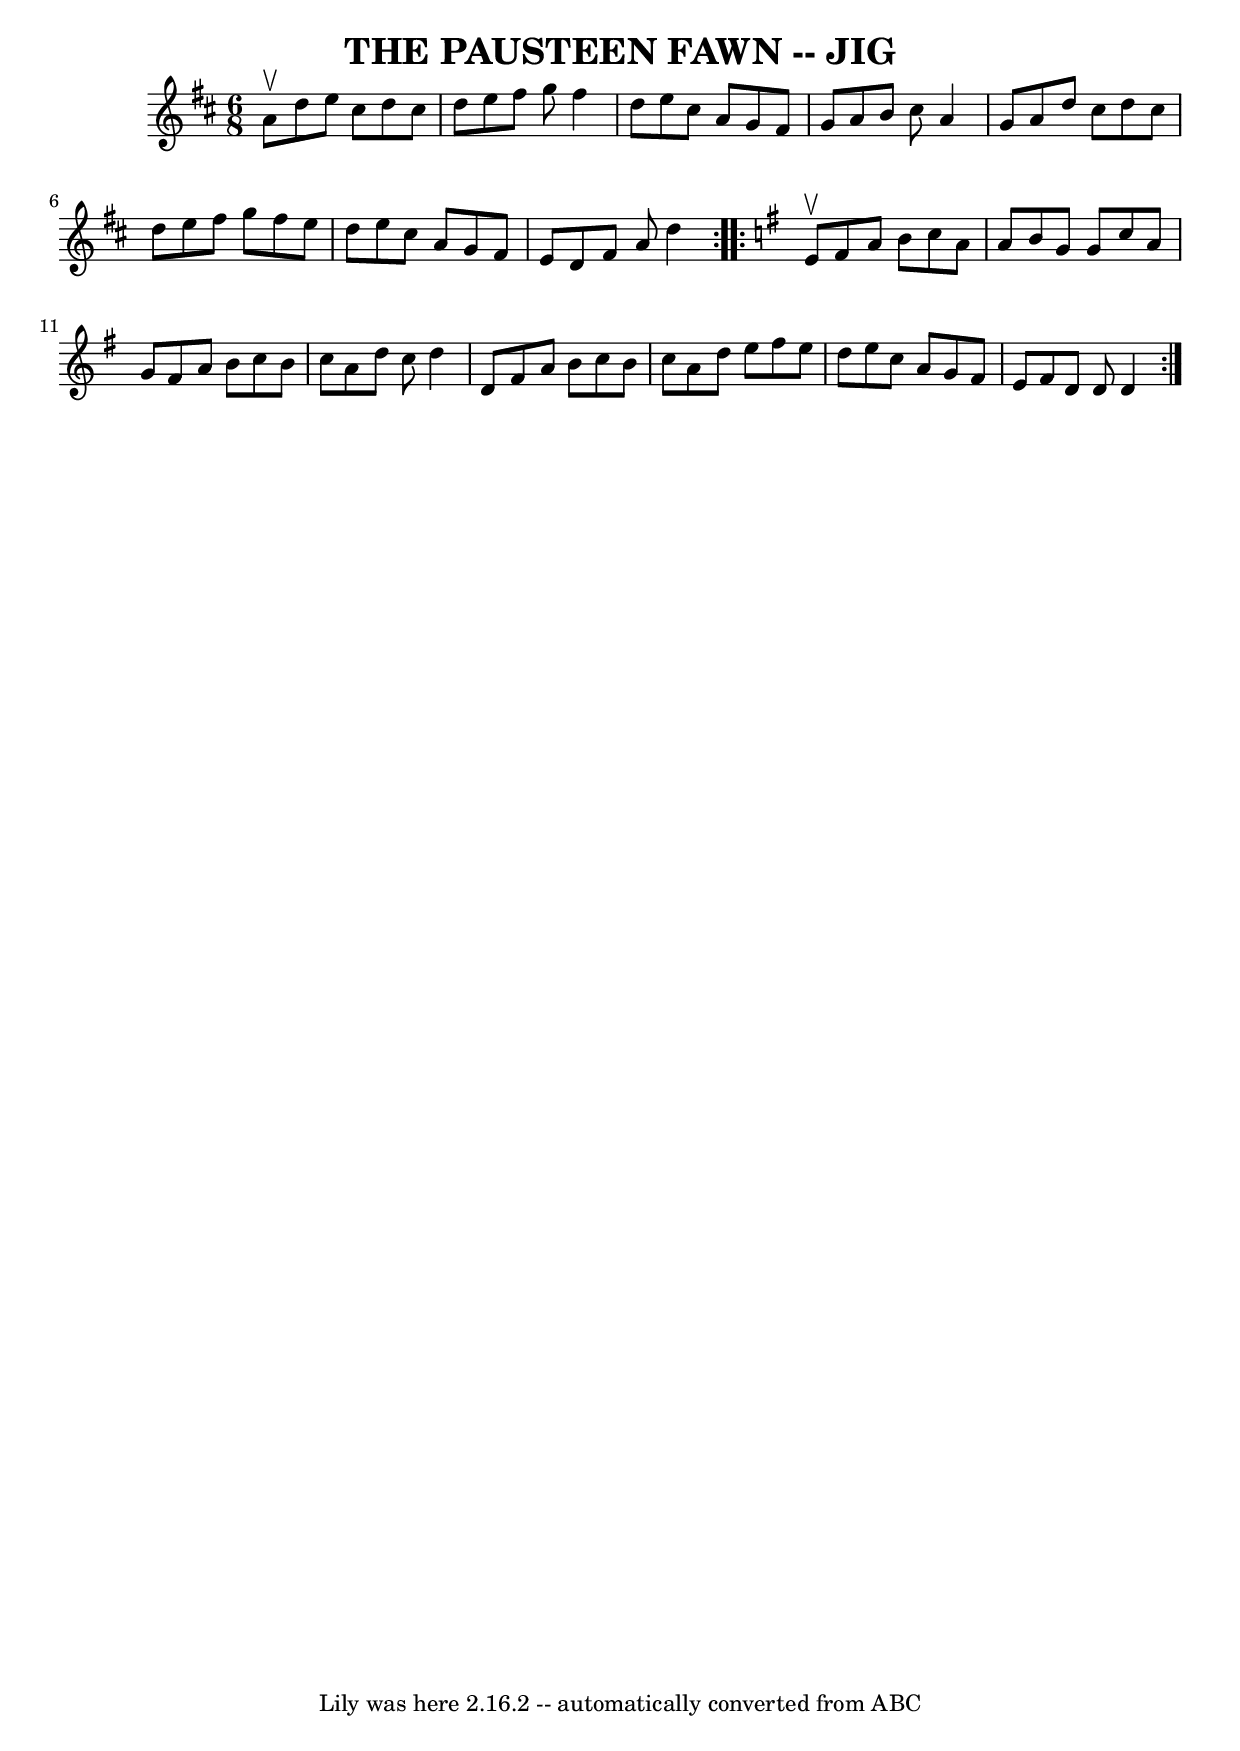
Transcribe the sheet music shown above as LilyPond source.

\version "2.16.2"
\include "Mammoth.ily"
\header {
  %% book = "Ryan's Mammoth Collection of Fiddle Tunes"
  crossRefNumber = "1"
  footnotes = ""
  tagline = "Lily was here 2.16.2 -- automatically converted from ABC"
  title = "THE PAUSTEEN FAWN -- JIG"

}
voicedefault =  {



  \repeat volta 2 {

    \time 6/8 
    \key d \major a'8^\upbow       |
    d''8 e''8 cis''8   
    d''8 cis''8 d''8    |
    e''8 fis''8 g''8 fis''4 d''8  
    |
    e''8 cis''8 a'8 g'8 fis'8 g'8    |
    a'8    
    b'8 cis''8 a'4 g'8        |
    a'8 d''8 cis''8 d''8    
    cis''8 d''8    |
    e''8 fis''8 g''8 fis''8 e''8 d''8   
    |
    e''8 cis''8 a'8 g'8 fis'8 e'8    |
    d'8    
    fis'8 a'8 d''4    
  }   
  \key d \mixolydian   
  \repeat volta 2 {
    e'8 
    ^\upbow       |
    fis'8 a'8 b'8 c''8 a'8 a'8    |
    
    b'8 g'8 g'8 c''8 a'8 g'8    |
    fis'8 a'8 b'8    
    c''8 b'8 c''8    |
    a'8 d''8 c''8 d''4 d'8        
    |
    fis'8 a'8 b'8 c''8 b'8 c''8    |
    a'8 d''8 
    e''8 fis''8 e''8 d''8    |
    e''8 c''8 a'8 g'8    
    fis'8 e'8    |
    fis'8 d'8 d'8 d'4    
  }   

}

\score{
  <<

    \context Staff="default"
    {
      \voicedefault 
      
    }

  >>
  \layout {
    
  }
  \midi {
  }

}
